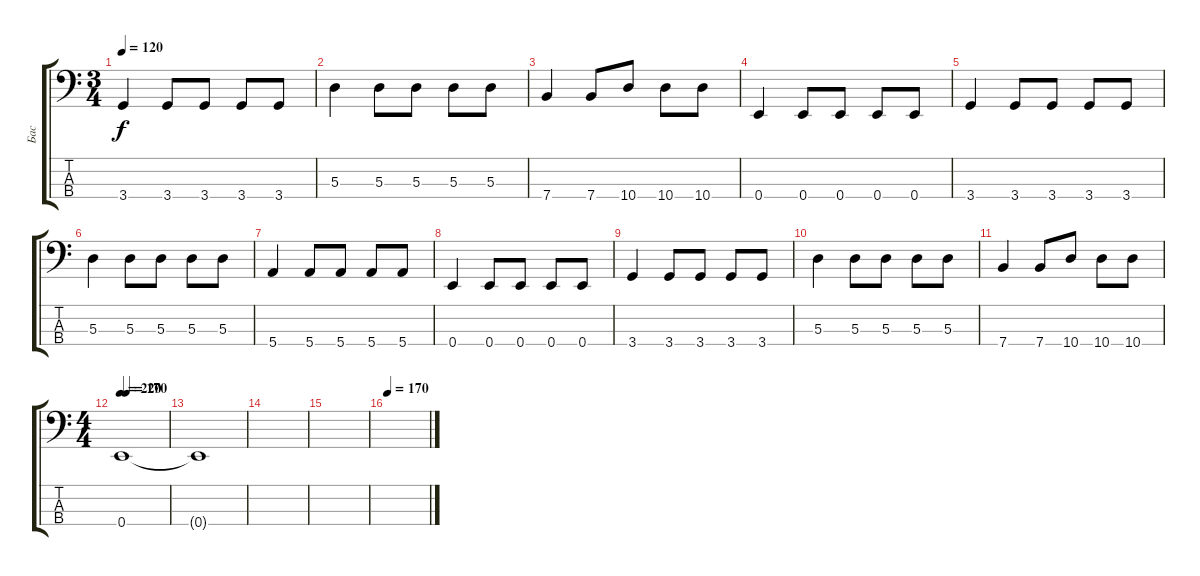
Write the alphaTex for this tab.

\track ("Бас " "Бас ") {instrument electricbassfinger}
\staff {score tabs}
\tuning (G2 D2 A1 E1) {hide}
\ts (3 4)
\tempo 120
\clef f4
\ks c
3.4.4{dy f} 3.4.8 3.4.8 3.4.8 3.4.8 |
5.3.4 5.3.8 5.3.8 5.3.8 5.3.8 |
7.4.4 7.4.8 10.4.8 10.4.8 10.4.8 |
0.4.4 0.4.8 0.4.8 0.4.8 0.4.8 |
3.4.4 3.4.8 3.4.8 3.4.8 3.4.8 |
5.3.4 5.3.8 5.3.8 5.3.8 5.3.8 |
5.4.4 5.4.8 5.4.8 5.4.8 5.4.8 |
0.4.4 0.4.8 0.4.8 0.4.8 0.4.8 |
3.4.4 3.4.8 3.4.8 3.4.8 3.4.8 |
5.3.4 5.3.8 5.3.8 5.3.8 5.3.8 |
7.4.4 7.4.8 10.4.8 10.4.8 10.4.8 |
\ts (4 4)
\tempo 220
\tempo (170 0.125)
0.4.1{volume 2} |
0.4{t}.1 |
|
|
\tempo 170
